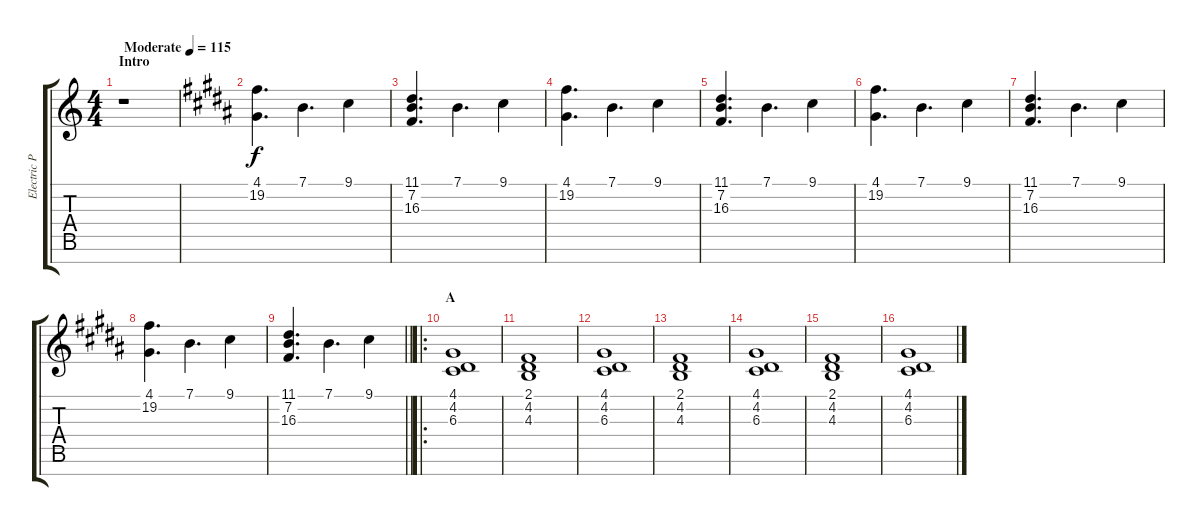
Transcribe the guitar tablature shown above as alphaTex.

\track ("Electric Piano" "Electric P") {instrument electricpiano1}
\staff {score tabs}
\tuning (E4 B3 G3 D3 A2 E2 B1) {hide}
\ts (4 4)
\section ("" "Intro")
\tempo (115 "Moderate")
\clef g2
\ks c
r.1{dy f instrument electricpiano1} |
\ks b
(4.1 19.2).4{d} 7.1.4{d} 9.1.4 |
(11.1 7.2 16.3).4{d} 7.1.4{d} 9.1.4 |
(4.1 19.2).4{d} 7.1.4{d} 9.1.4 |
(11.1 7.2 16.3).4{d} 7.1.4{d} 9.1.4 |
(4.1 19.2).4{d} 7.1.4{d} 9.1.4 |
(11.1 7.2 16.3).4{d} 7.1.4{d} 9.1.4 |
(4.1 19.2).4{d} 7.1.4{d} 9.1.4 |
\barLineRight lightlight
(11.1 7.2 16.3).4{d} 7.1.4{d} 9.1.4 |
\ro
\section ("" "A")
(4.1 4.2 6.3).1 |
(2.1 4.2 4.3).1 |
(4.1 4.2 6.3).1 |
(2.1 4.2 4.3).1 |
(4.1 4.2 6.3).1 |
(2.1 4.2 4.3).1 |
(4.1 4.2 6.3).1
